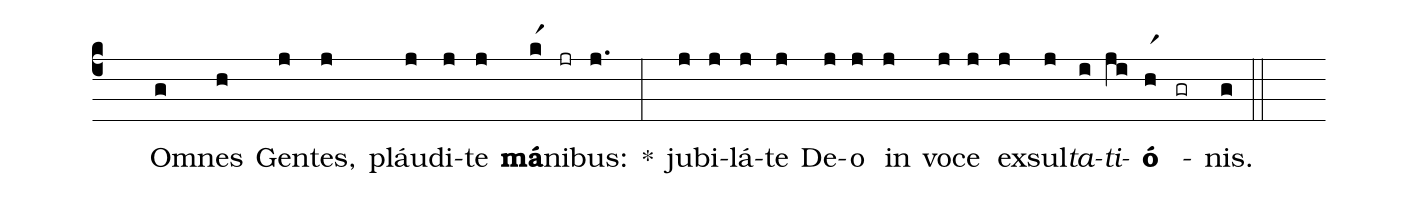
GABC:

%%
(c4)
( )Om(g)nes(h) Gen(j)tes,(j) pláu(j)di(j)te(j) <b>má</b>(kr1)ni(jr)bus:(j.) *(:)
ju(j)bi(j)lá(j)te(j) De(j)o(j) in(j) vo(j)ce(j) ex(j)sul(j)<i>ta</i>(i)<i>ti</i>(ji)<b>ó</b>(hr1) -(gr) nis.(g) (::)
